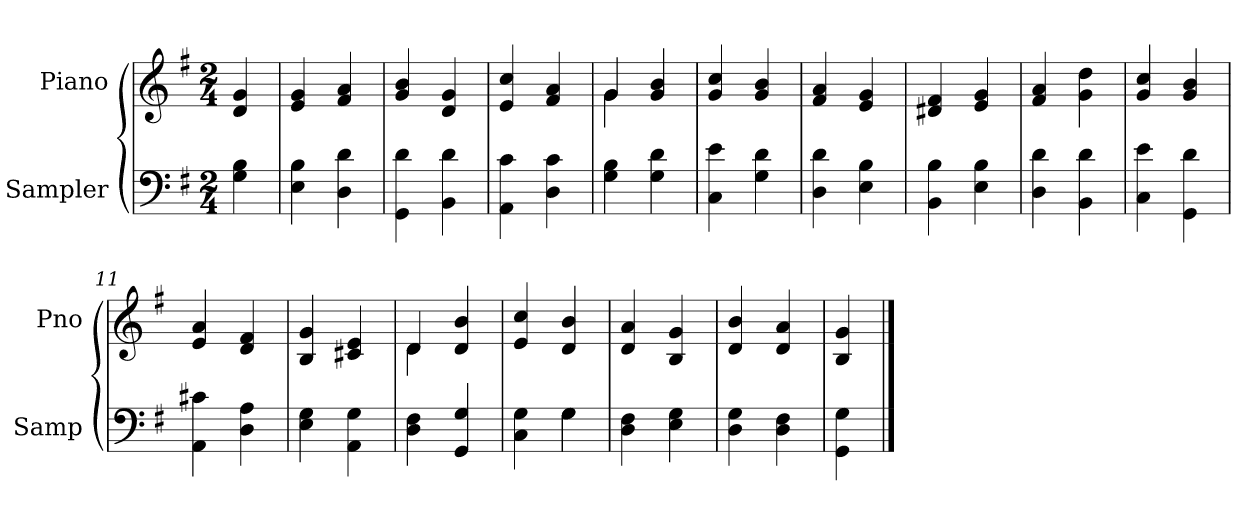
**kern	**kern
*part2	*part1
*staff2	*staff1
*I"Sampler	*I"Piano
*I'Samp	*I'Pno
*clefF4	*clefG2
*k[f#]	*k[f#]
*G:	*G:
*M2/4	*M2/4
=1	=1
4G 4B	4d 4g
=2	=2
4E 4B	4e 4g
4D 4d	4f# 4a
=3	=3
4GG 4d	4g 4b
4BB 4d	4d 4g
=4	=4
4AA 4c	4e 4cc
4D 4c	4f# 4a
=5	=5
*	*^
4G 4B	4g/	4g
4G 4d	4g 4b	4ryy
*	*v	*v
=6	=6
4C 4e	4g 4cc
4G 4d	4g 4b
=7	=7
4D 4d	4f# 4a
4E 4B	4e 4g
=8	=8
4BB 4B	4d#X 4f#
4E 4B	4e 4g
=9	=9
4D 4d	4f# 4a
4BB 4d	4g 4dd
=10	=10
4C 4e	4g 4cc
4GG 4d	4g 4b
=11	=11
4AA 4c#X	4e 4a
4D 4A	4d 4f#
=12	=12
4E 4G	4B 4g
4AA 4G	4c#X 4e
=13	=13
*	*^
4D 4F#	4d/	4d
4GG 4G	4d 4b	4ryy
*	*v	*v
=14	=14
*^	*
4C 4G	4ryy	4e 4cc
4G\	4G	4d 4b
*v	*v	*
=15	=15
4D 4F#	4d 4a
4E 4G	4B 4g
=16	=16
4D 4G	4d 4b
4D 4F#	4d 4a
=17	=17
4GG\ 4G\	4B 4g
==	==
*-	*-
